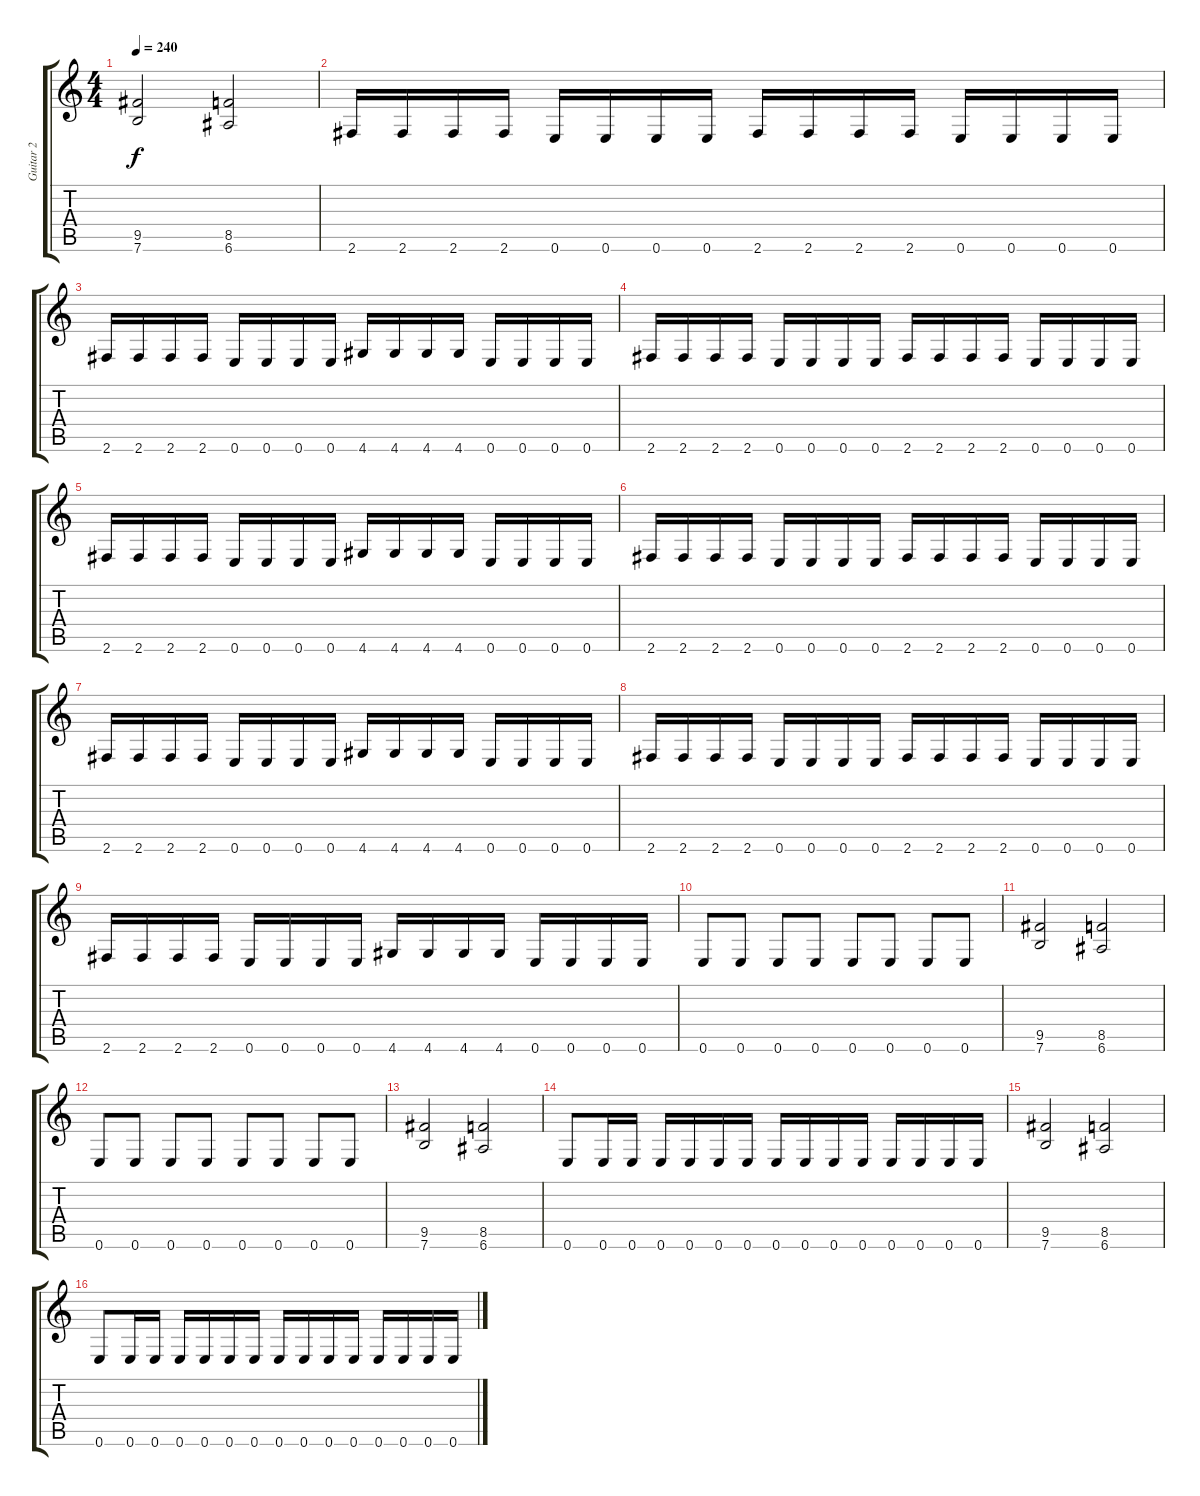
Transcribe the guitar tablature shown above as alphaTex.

\track ("Guitar 2" "Guitar 2") {instrument distortionguitar}
\staff {score tabs}
\tuning (E4 B3 G3 D3 A2 E2) {hide}
\ts (4 4)
\tempo 240
\clef g2
\ks c
(9.5 7.6).2{dy f} (8.5 6.6).2 |
2.6.16 2.6.16 2.6.16 2.6.16 0.6.16 0.6.16 0.6.16 0.6.16 2.6.16 2.6.16 2.6.16 2.6.16 0.6.16 0.6.16 0.6.16 0.6.16 |
2.6.16 2.6.16 2.6.16 2.6.16 0.6.16 0.6.16 0.6.16 0.6.16 4.6.16 4.6.16 4.6.16 4.6.16 0.6.16 0.6.16 0.6.16 0.6.16 |
2.6.16 2.6.16 2.6.16 2.6.16 0.6.16 0.6.16 0.6.16 0.6.16 2.6.16 2.6.16 2.6.16 2.6.16 0.6.16 0.6.16 0.6.16 0.6.16 |
2.6.16 2.6.16 2.6.16 2.6.16 0.6.16 0.6.16 0.6.16 0.6.16 4.6.16 4.6.16 4.6.16 4.6.16 0.6.16 0.6.16 0.6.16 0.6.16 |
2.6.16 2.6.16 2.6.16 2.6.16 0.6.16 0.6.16 0.6.16 0.6.16 2.6.16 2.6.16 2.6.16 2.6.16 0.6.16 0.6.16 0.6.16 0.6.16 |
2.6.16 2.6.16 2.6.16 2.6.16 0.6.16 0.6.16 0.6.16 0.6.16 4.6.16 4.6.16 4.6.16 4.6.16 0.6.16 0.6.16 0.6.16 0.6.16 |
2.6.16 2.6.16 2.6.16 2.6.16 0.6.16 0.6.16 0.6.16 0.6.16 2.6.16 2.6.16 2.6.16 2.6.16 0.6.16 0.6.16 0.6.16 0.6.16 |
2.6.16 2.6.16 2.6.16 2.6.16 0.6.16 0.6.16 0.6.16 0.6.16 4.6.16 4.6.16 4.6.16 4.6.16 0.6.16 0.6.16 0.6.16 0.6.16 |
0.6.8 0.6.8 0.6.8 0.6.8 0.6.8 0.6.8 0.6.8 0.6.8 |
(9.5 7.6).2 (8.5 6.6).2 |
0.6.8 0.6.8 0.6.8 0.6.8 0.6.8 0.6.8 0.6.8 0.6.8 |
(9.5 7.6).2 (8.5 6.6).2 |
0.6.8 0.6.16 0.6.16 0.6.16 0.6.16 0.6.16 0.6.16 0.6.16 0.6.16 0.6.16 0.6.16 0.6.16 0.6.16 0.6.16 0.6.16 |
(9.5 7.6).2 (8.5 6.6).2 |
0.6.8 0.6.16 0.6.16 0.6.16 0.6.16 0.6.16 0.6.16 0.6.16 0.6.16 0.6.16 0.6.16 0.6.16 0.6.16 0.6.16 0.6.16
